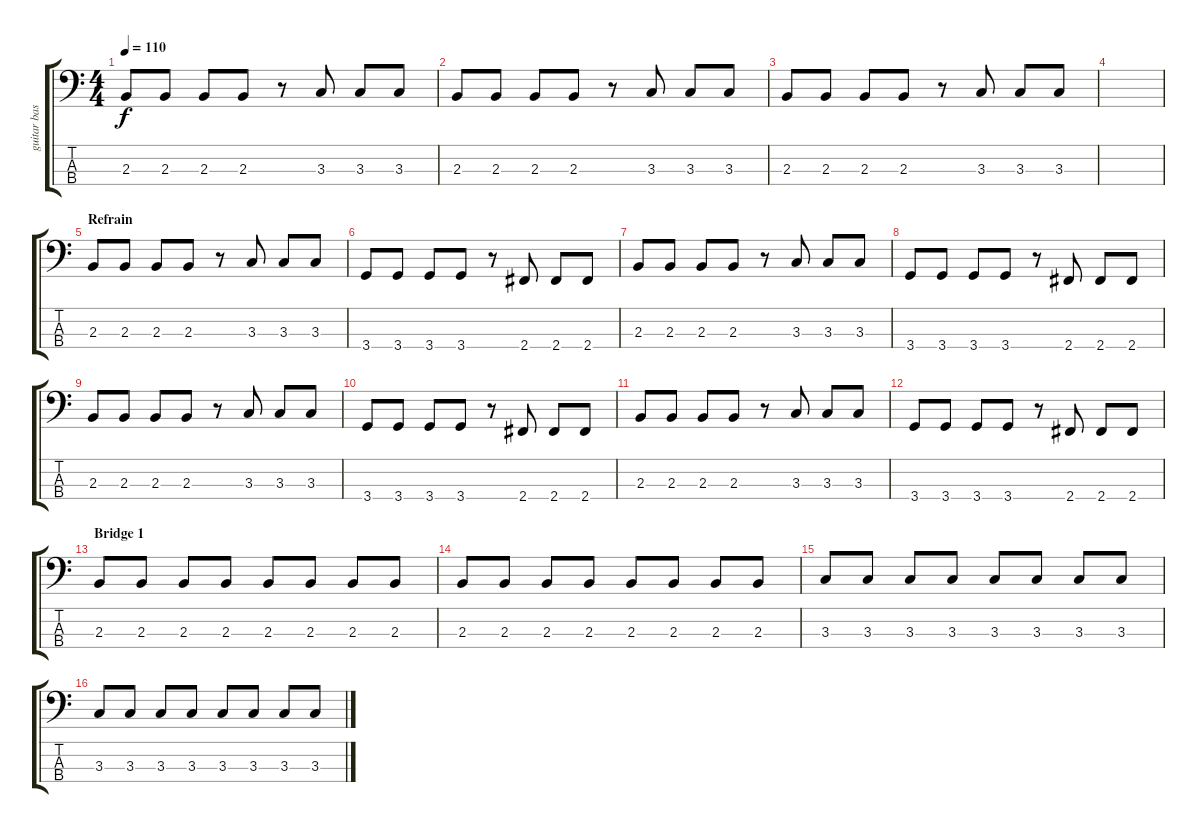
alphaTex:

\track ("guitar bass" "guitar bas") {instrument electricbassfinger}
\staff {score tabs}
\tuning (G2 D2 A1 E1) {hide}
\ts (4 4)
\tempo 110
\clef f4
\ks c
2.3.8{dy f} 2.3.8 2.3.8 2.3.8 r.8 3.3.8 3.3.8 3.3.8 |
2.3.8 2.3.8 2.3.8 2.3.8 r.8 3.3.8 3.3.8 3.3.8 |
2.3.8 2.3.8 2.3.8 2.3.8 r.8 3.3.8 3.3.8 3.3.8 |
|
\section ("" "Refrain")
2.3.8 2.3.8 2.3.8 2.3.8 r.8 3.3.8 3.3.8 3.3.8 |
3.4.8 3.4.8 3.4.8 3.4.8 r.8 2.4.8 2.4.8 2.4.8 |
2.3.8 2.3.8 2.3.8 2.3.8 r.8 3.3.8 3.3.8 3.3.8 |
3.4.8 3.4.8 3.4.8 3.4.8 r.8 2.4.8 2.4.8 2.4.8 |
2.3.8 2.3.8 2.3.8 2.3.8 r.8 3.3.8 3.3.8 3.3.8 |
3.4.8 3.4.8 3.4.8 3.4.8 r.8 2.4.8 2.4.8 2.4.8 |
2.3.8 2.3.8 2.3.8 2.3.8 r.8 3.3.8 3.3.8 3.3.8 |
3.4.8 3.4.8 3.4.8 3.4.8 r.8 2.4.8 2.4.8 2.4.8 |
\section ("" "Bridge 1")
2.3.8 2.3.8 2.3.8 2.3.8 2.3.8 2.3.8 2.3.8 2.3.8 |
2.3.8 2.3.8 2.3.8 2.3.8 2.3.8 2.3.8 2.3.8 2.3.8 |
3.3.8 3.3.8 3.3.8 3.3.8 3.3.8 3.3.8 3.3.8 3.3.8 |
3.3.8 3.3.8 3.3.8 3.3.8 3.3.8 3.3.8 3.3.8 3.3.8
